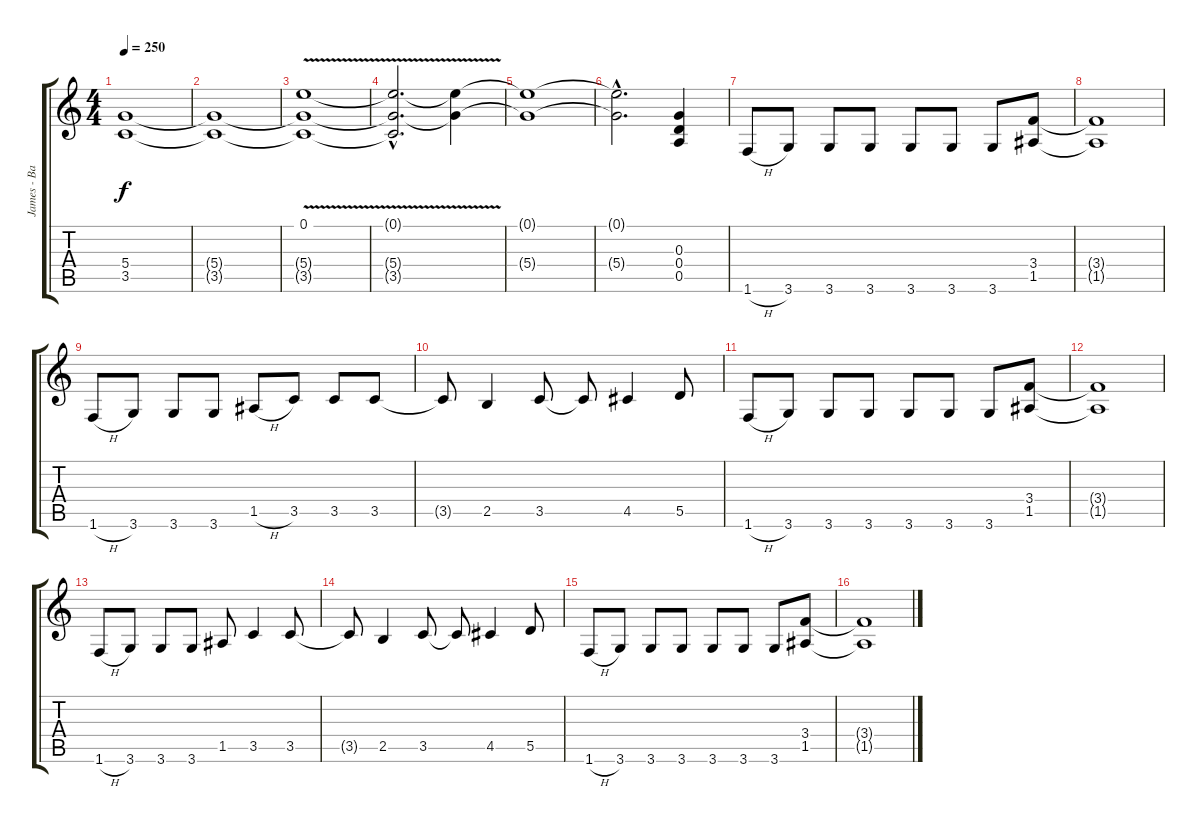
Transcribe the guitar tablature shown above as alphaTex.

\track ("James - Back Guitar" "James - Ba") {instrument overdrivenguitar}
\staff {score tabs}
\tuning (E4 B3 G3 D3 A2 E2) {hide}
\ts (4 4)
\tempo 250
\clef g2
\ks c
(5.4 3.5).1{dy f instrument overdrivenguitar} |
(5.4{t} 3.5{t}).1 |
(0.1{v} 5.4{v t} 3.5{v t}).1 |
(0.1{v hac t} 5.4{v hac t} 3.5{v hac t}).2{d} (0.1{t} 5.4{t}).4 |
(0.1{t} 5.4{t}).1 |
(0.1{hac t} 5.4{hac t}).2{d} (0.3 0.4 0.5).4 |
1.6{h}.8 3.6.8 3.6.8 3.6.8 3.6.8 3.6.8 3.6.8 (3.4 1.5).8 |
(3.4{t} 1.5{t}).1 |
1.6{h}.8 3.6.8 3.6.8 3.6.8 1.5{h}.8 3.5.8 3.5.8 3.5.8 |
3.5{t}.8 2.5.4 3.5.8 3.5{t}.8 4.5.4 5.5.8 |
1.6{h}.8 3.6.8 3.6.8 3.6.8 3.6.8 3.6.8 3.6.8 (3.4 1.5).8 |
(3.4{t} 1.5{t}).1 |
1.6{h}.8 3.6.8 3.6.8 3.6.8 1.5.8 3.5.4 3.5.8 |
3.5{t}.8 2.5.4 3.5.8 3.5{t}.8 4.5.4 5.5.8 |
1.6{h}.8 3.6.8 3.6.8 3.6.8 3.6.8 3.6.8 3.6.8 (3.4 1.5).8 |
(3.4{t} 1.5{t}).1
